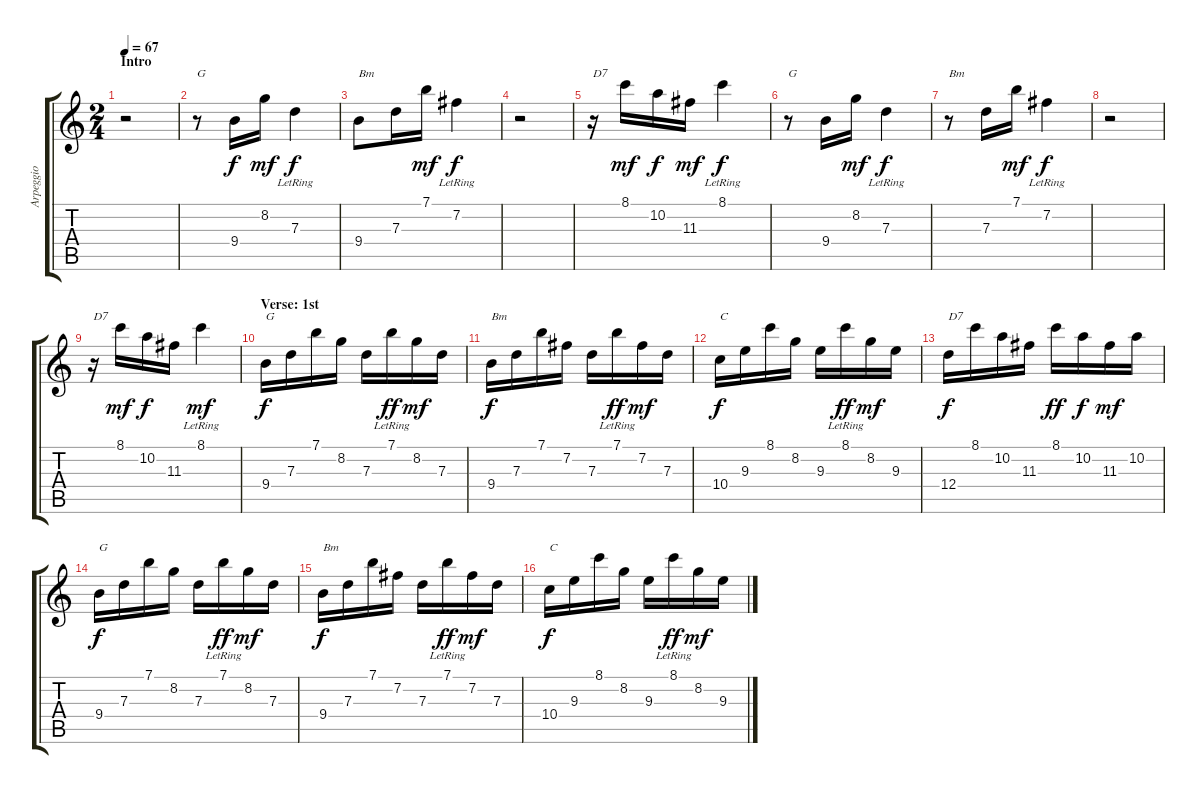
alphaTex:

\track ("Arpeggio" "Arpeggio") {instrument acousticguitarsteel}
\staff {score tabs}
\tuning (E4 B3 G3 D3 A2 E2) {hide}
\ts (2 4)
\section ("" "Intro")
\tempo 67
\clef g2
\ks c
r.2{dy f instrument acousticguitarsteel} |
r.8{txt "G"} 9.4.16 8.2.16{dy mf} 7.3{lr}.4{dy f} |
9.4.8{txt "Bm"} 7.3.16 7.1.16{dy mf} 7.2{lr}.4{dy f} |
r.2 |
r.16{txt "D7"} 8.1.16{dy mf} 10.2.16{dy f} 11.3.16{dy mf} 8.1{lr}.4{dy f} |
r.8{txt "G"} 9.4.16 8.2.16{dy mf} 7.3{lr}.4{dy f} |
r.8{txt "Bm"} 7.3.16 7.1.16{dy mf} 7.2{lr}.4{dy f} |
r.2 |
r.16{txt "D7"} 8.1.16{dy mf} 10.2.16{dy f} 11.3.16 8.1{lr}.4{dy mf} |
\section ("" "Verse: 1st")
9.4.16{txt "G" dy f volume 10} 7.3.16 7.1.16 8.2.16 7.3.16 7.1{lr}.16{dy ff} 8.2.16{dy mf} 7.3.16 |
9.4.16{txt "Bm" dy f} 7.3.16 7.1.16 7.2.16 7.3.16 7.1{lr}.16{dy ff} 7.2.16{dy mf} 7.3.16 |
10.4.16{txt "C" dy f} 9.3.16 8.1.16 8.2.16 9.3.16 8.1{lr}.16{dy ff} 8.2.16{dy mf} 9.3.16 |
12.4.16{txt "D7" dy f} 8.1.16 10.2.16 11.3.16 8.1.16{dy ff} 10.2.16{dy f} 11.3.16{dy mf} 10.2.16 |
9.4.16{txt "G" dy f} 7.3.16 7.1.16 8.2.16 7.3.16 7.1{lr}.16{dy ff} 8.2.16{dy mf} 7.3.16 |
9.4.16{txt "Bm" dy f} 7.3.16 7.1.16 7.2.16 7.3.16 7.1{lr}.16{dy ff} 7.2.16{dy mf} 7.3.16 |
10.4.16{txt "C" dy f} 9.3.16 8.1.16 8.2.16 9.3.16 8.1{lr}.16{dy ff} 8.2.16{dy mf} 9.3.16
